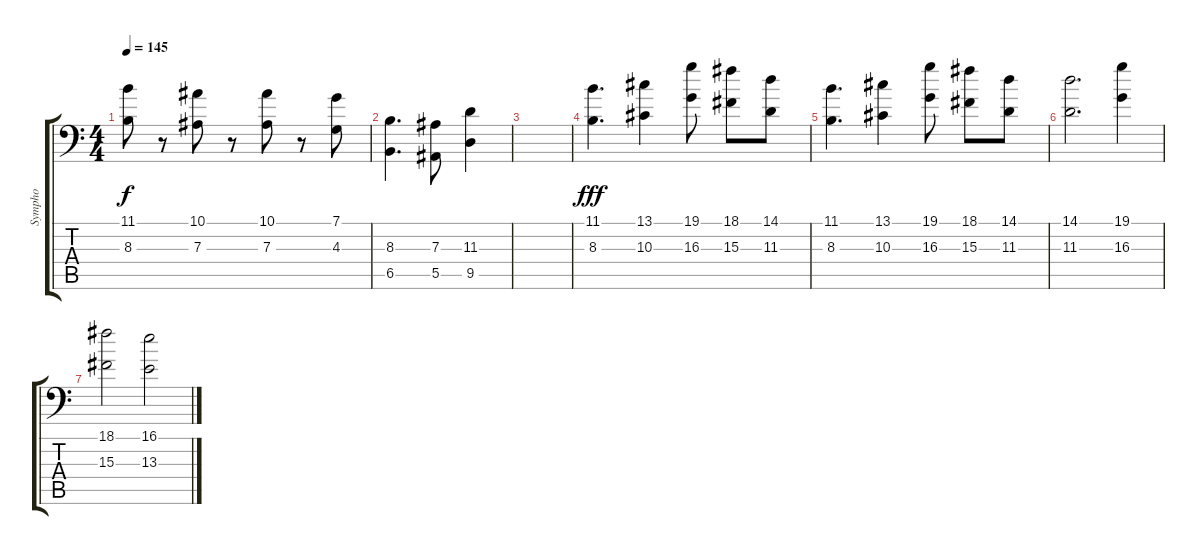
\track ("Sympho" "Sympho") {instrument synthstrings1}
\staff {score tabs}
\tuning (C4 G3 Eb3 Bb2 F2 Bb1) {hide}
\ts (4 4)
\tempo 145
\clef f4
\ks c
(11.1 8.3).8{dy f} r.8 (10.1 7.3).8 r.8 (10.1 7.3).8 r.8 (7.1 4.3).8 |
(8.3 6.5).4{d} (7.3 5.5).8 (11.3 9.5).4 |
|
(11.1 8.3).4{d dy fff} (13.1 10.3).4 (19.1 16.3).8 (18.1 15.3).8 (14.1 11.3).8 |
(11.1 8.3).4{d} (13.1 10.3).4 (19.1 16.3).8 (18.1 15.3).8 (14.1 11.3).8 |
(14.1 11.3).2{d} (19.1 16.3).4 |
(18.1 15.3).2 (16.1 13.3).2
